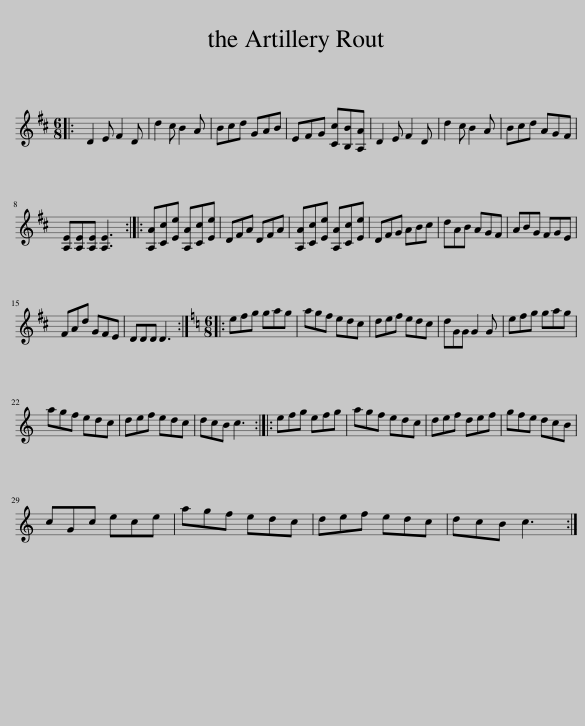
X:1
L:1/8
M:6/8
I:linebreak $
K:D
V:1 treble
V:1
|: D2 E F2 D | d2 c B2 A | Bcd GAB | EFG [Cc][B,B][A,A] | D2 E F2 D | %5
 d2 c B2 A | Bcd AGF |$ [A,E][A,E][A,E] [A,E]3 :: [A,A][Cc][Ee] [A,A][Cc][Ee] | DFA DFA | %10
 [A,A][Cc][Ee] [A,A][Cc][Ee] | DFG ABc | dAB AGF | ABG FGE |$ FAd GFE | %15
 DDD D3 ::[K:C][M:6/8] efg gag | agf edc | def edc | dGG G2 G | %20
 efg gag |$ agf edc | def edc | dcB c3 :: efg efg | %25
 agf edc | def def | gfe dcB |$ cGc ece | agf edc | %30
 def edc | dcB c3 :| %32
